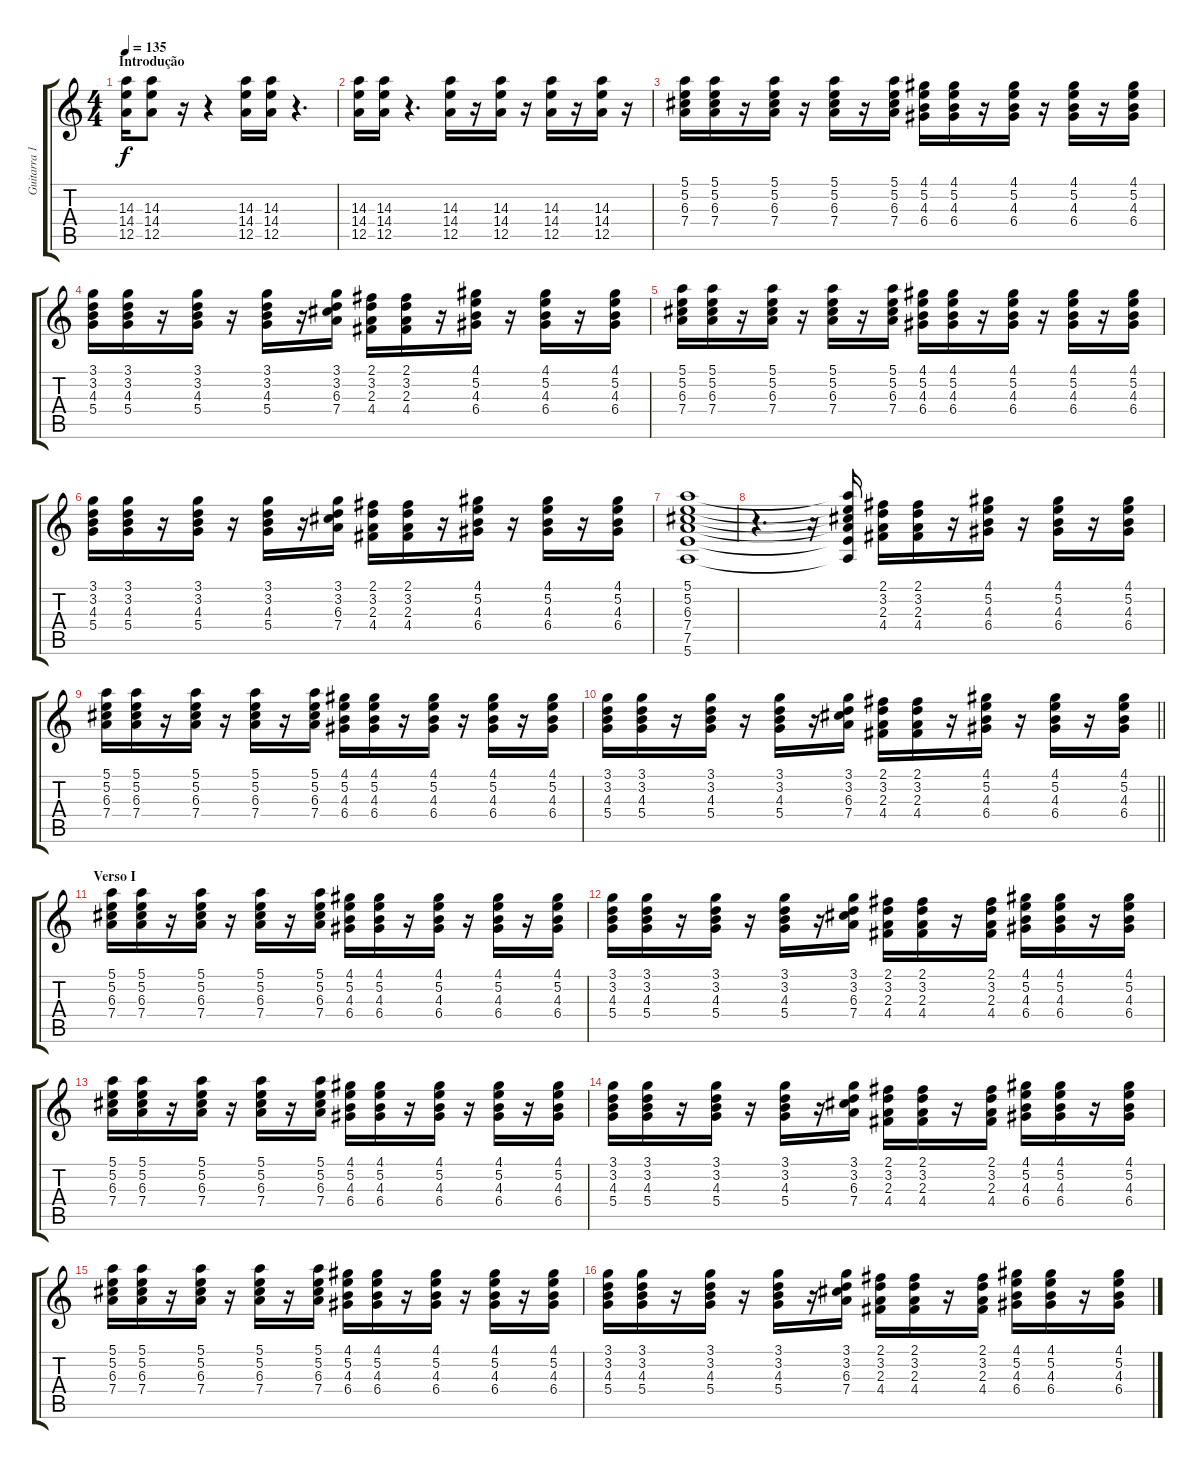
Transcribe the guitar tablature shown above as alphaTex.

\track ("Guitarra 1 - Mathias" "Guitarra 1") {instrument distortionguitar}
\staff {score tabs}
\tuning (E4 B3 G3 D3 A2 E2) {hide}
\ts (4 4)
\section ("" "Introdução")
\tempo 135
\clef g2
\ks c
(14.3 14.4 12.5).16{dy f instrument distortionguitar} (14.3 14.4 12.5).8 r.16 r.4 (14.3 14.4 12.5).16 (14.3 14.4 12.5).16 r.4{d} |
(14.3 14.4 12.5).16 (14.3 14.4 12.5).16 r.4{d} (14.3 14.4 12.5).16 r.16 (14.3 14.4 12.5).16 r.16 (14.3 14.4 12.5).16 r.16 (14.3 14.4 12.5).16 r.16 |
(5.1 5.2 6.3 7.4).16 (5.1 5.2 6.3 7.4).16 r.16 (5.1 5.2 6.3 7.4).16 r.16 (5.1 5.2 6.3 7.4).16 r.16 (5.1 5.2 6.3 7.4).16 (4.1 5.2 4.3 6.4).16 (4.1 5.2 4.3 6.4).16 r.16 (4.1 5.2 4.3 6.4).16 r.16 (4.1 5.2 4.3 6.4).16 r.16 (4.1 5.2 4.3 6.4).16 |
(3.1 3.2 4.3 5.4).16 (3.1 3.2 4.3 5.4).16 r.16 (3.1 3.2 4.3 5.4).16 r.16 (3.1 3.2 4.3 5.4).16 r.16 (3.1 3.2 6.3 7.4).16 (2.1 3.2 2.3 4.4).16 (2.1 3.2 2.3 4.4).16 r.16 (4.1 5.2 4.3 6.4).16 r.16 (4.1 5.2 4.3 6.4).16 r.16 (4.1 5.2 4.3 6.4).16 |
(5.1 5.2 6.3 7.4).16 (5.1 5.2 6.3 7.4).16 r.16 (5.1 5.2 6.3 7.4).16 r.16 (5.1 5.2 6.3 7.4).16 r.16 (5.1 5.2 6.3 7.4).16 (4.1 5.2 4.3 6.4).16 (4.1 5.2 4.3 6.4).16 r.16 (4.1 5.2 4.3 6.4).16 r.16 (4.1 5.2 4.3 6.4).16 r.16 (4.1 5.2 4.3 6.4).16 |
(3.1 3.2 4.3 5.4).16 (3.1 3.2 4.3 5.4).16 r.16 (3.1 3.2 4.3 5.4).16 r.16 (3.1 3.2 4.3 5.4).16 r.16 (3.1 3.2 6.3 7.4).16 (2.1 3.2 2.3 4.4).16 (2.1 3.2 2.3 4.4).16 r.16 (4.1 5.2 4.3 6.4).16 r.16 (4.1 5.2 4.3 6.4).16 r.16 (4.1 5.2 4.3 6.4).16 |
(5.1 5.2 6.3 7.4 7.5 5.6).1 |
r.4{d} r.16 (5.1{t} 5.2{t} 6.3{t} 7.4{t} 7.5{t} 5.6{t}).16 (2.1 3.2 2.3 4.4).16 (2.1 3.2 2.3 4.4).16 r.16 (4.1 5.2 4.3 6.4).16 r.16 (4.1 5.2 4.3 6.4).16 r.16 (4.1 5.2 4.3 6.4).16 |
(5.1 5.2 6.3 7.4).16 (5.1 5.2 6.3 7.4).16 r.16 (5.1 5.2 6.3 7.4).16 r.16 (5.1 5.2 6.3 7.4).16 r.16 (5.1 5.2 6.3 7.4).16 (4.1 5.2 4.3 6.4).16 (4.1 5.2 4.3 6.4).16 r.16 (4.1 5.2 4.3 6.4).16 r.16 (4.1 5.2 4.3 6.4).16 r.16 (4.1 5.2 4.3 6.4).16 |
\barLineRight lightlight
(3.1 3.2 4.3 5.4).16 (3.1 3.2 4.3 5.4).16 r.16 (3.1 3.2 4.3 5.4).16 r.16 (3.1 3.2 4.3 5.4).16 r.16 (3.1 3.2 6.3 7.4).16 (2.1 3.2 2.3 4.4).16 (2.1 3.2 2.3 4.4).16 r.16 (4.1 5.2 4.3 6.4).16 r.16 (4.1 5.2 4.3 6.4).16 r.16 (4.1 5.2 4.3 6.4).16 |
\section ("" "Verso I")
(5.1 5.2 6.3 7.4).16 (5.1 5.2 6.3 7.4).16 r.16 (5.1 5.2 6.3 7.4).16 r.16 (5.1 5.2 6.3 7.4).16 r.16 (5.1 5.2 6.3 7.4).16 (4.1 5.2 4.3 6.4).16 (4.1 5.2 4.3 6.4).16 r.16 (4.1 5.2 4.3 6.4).16 r.16 (4.1 5.2 4.3 6.4).16 r.16 (4.1 5.2 4.3 6.4).16 |
(3.1 3.2 4.3 5.4).16 (3.1 3.2 4.3 5.4).16 r.16 (3.1 3.2 4.3 5.4).16 r.16 (3.1 3.2 4.3 5.4).16 r.16 (3.1 3.2 6.3 7.4).16 (2.1 3.2 2.3 4.4).16 (2.1 3.2 2.3 4.4).16 r.16 (2.1 3.2 2.3 4.4).16 (4.1 5.2 4.3 6.4).16 (4.1 5.2 4.3 6.4).16 r.16 (4.1 5.2 4.3 6.4).16 |
(5.1 5.2 6.3 7.4).16 (5.1 5.2 6.3 7.4).16 r.16 (5.1 5.2 6.3 7.4).16 r.16 (5.1 5.2 6.3 7.4).16 r.16 (5.1 5.2 6.3 7.4).16 (4.1 5.2 4.3 6.4).16 (4.1 5.2 4.3 6.4).16 r.16 (4.1 5.2 4.3 6.4).16 r.16 (4.1 5.2 4.3 6.4).16 r.16 (4.1 5.2 4.3 6.4).16 |
(3.1 3.2 4.3 5.4).16 (3.1 3.2 4.3 5.4).16 r.16 (3.1 3.2 4.3 5.4).16 r.16 (3.1 3.2 4.3 5.4).16 r.16 (3.1 3.2 6.3 7.4).16 (2.1 3.2 2.3 4.4).16 (2.1 3.2 2.3 4.4).16 r.16 (2.1 3.2 2.3 4.4).16 (4.1 5.2 4.3 6.4).16 (4.1 5.2 4.3 6.4).16 r.16 (4.1 5.2 4.3 6.4).16 |
(5.1 5.2 6.3 7.4).16 (5.1 5.2 6.3 7.4).16 r.16 (5.1 5.2 6.3 7.4).16 r.16 (5.1 5.2 6.3 7.4).16 r.16 (5.1 5.2 6.3 7.4).16 (4.1 5.2 4.3 6.4).16 (4.1 5.2 4.3 6.4).16 r.16 (4.1 5.2 4.3 6.4).16 r.16 (4.1 5.2 4.3 6.4).16 r.16 (4.1 5.2 4.3 6.4).16 |
(3.1 3.2 4.3 5.4).16 (3.1 3.2 4.3 5.4).16 r.16 (3.1 3.2 4.3 5.4).16 r.16 (3.1 3.2 4.3 5.4).16 r.16 (3.1 3.2 6.3 7.4).16 (2.1 3.2 2.3 4.4).16 (2.1 3.2 2.3 4.4).16 r.16 (2.1 3.2 2.3 4.4).16 (4.1 5.2 4.3 6.4).16 (4.1 5.2 4.3 6.4).16 r.16 (4.1 5.2 4.3 6.4).16
